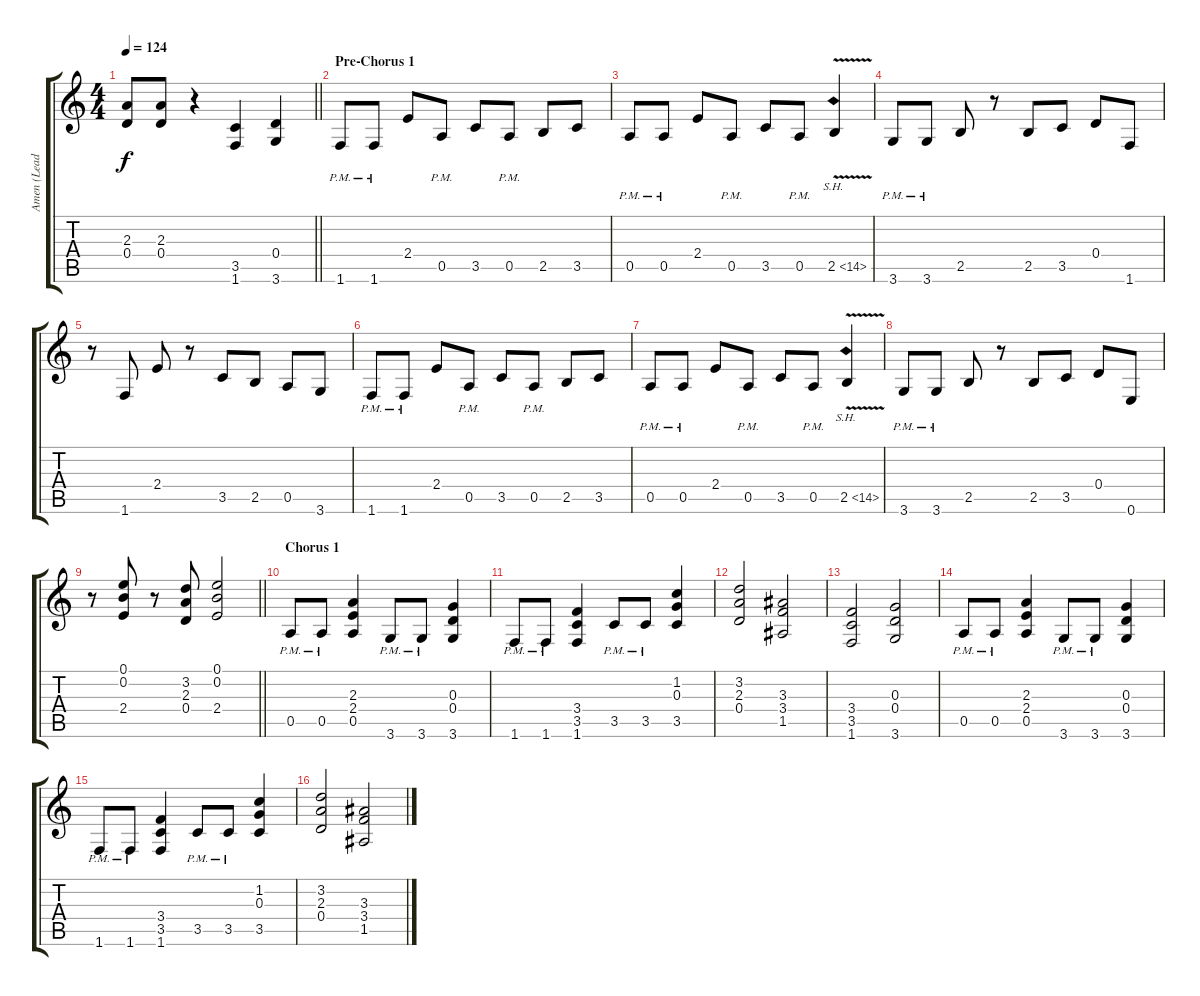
\track ("Amen (Lead)" "Amen (Lead") {instrument distortionguitar}
\staff {score tabs}
\tuning (E4 B3 G3 D3 A2 E2) {hide}
\ts (4 4)
\tempo 124
\clef g2
\barLineRight lightlight
\ks c
(2.3 0.4).8{dy f} (2.3 0.4).8 r.4 (3.5 1.6).4 (0.4 3.6).4 |
\section ("" "Pre-Chorus 1")
1.6{pm}.8 1.6{pm}.8 2.4.8 0.5{pm}.8 3.5.8 0.5{pm}.8 2.5.8 3.5.8 |
0.5{pm}.8 0.5{pm}.8 2.4.8 0.5{pm}.8 3.5.8 0.5{pm}.8 2.5{sh 12 v}.4 |
3.6{pm}.8 3.6{pm}.8 2.5.8 r.8 2.5.8 3.5.8 0.4.8 1.6.8 |
r.8 1.6.8 2.4.8 r.8 3.5.8 2.5.8 0.5.8 3.6.8 |
1.6{pm}.8 1.6{pm}.8 2.4.8 0.5{pm}.8 3.5.8 0.5{pm}.8 2.5.8 3.5.8 |
0.5{pm}.8 0.5{pm}.8 2.4.8 0.5{pm}.8 3.5.8 0.5{pm}.8 2.5{sh 12 v}.4 |
3.6{pm}.8 3.6{pm}.8 2.5.8 r.8 2.5.8 3.5.8 0.4.8 0.6.8 |
\barLineRight lightlight
r.8 (0.1 0.2 2.4).8 r.8 (3.2 2.3 0.4).8 (0.1 0.2 2.4).2 |
\section ("" "Chorus 1")
0.5{pm}.8 0.5{pm}.8 (2.3 2.4 0.5).4 3.6{pm}.8 3.6{pm}.8 (0.3 0.4 3.6).4 |
1.6{pm}.8 1.6{pm}.8 (3.4 3.5 1.6).4 3.5{pm}.8 3.5{pm}.8 (1.2 0.3 3.5).4 |
(3.2 2.3 0.4).2 (3.3 3.4 1.5).2 |
(3.4 3.5 1.6).2 (0.3 0.4 3.6).2 |
0.5{pm}.8 0.5{pm}.8 (2.3 2.4 0.5).4 3.6{pm}.8 3.6{pm}.8 (0.3 0.4 3.6).4 |
1.6{pm}.8 1.6{pm}.8 (3.4 3.5 1.6).4 3.5{pm}.8 3.5{pm}.8 (1.2 0.3 3.5).4 |
(3.2 2.3 0.4).2 (3.3 3.4 1.5).2
